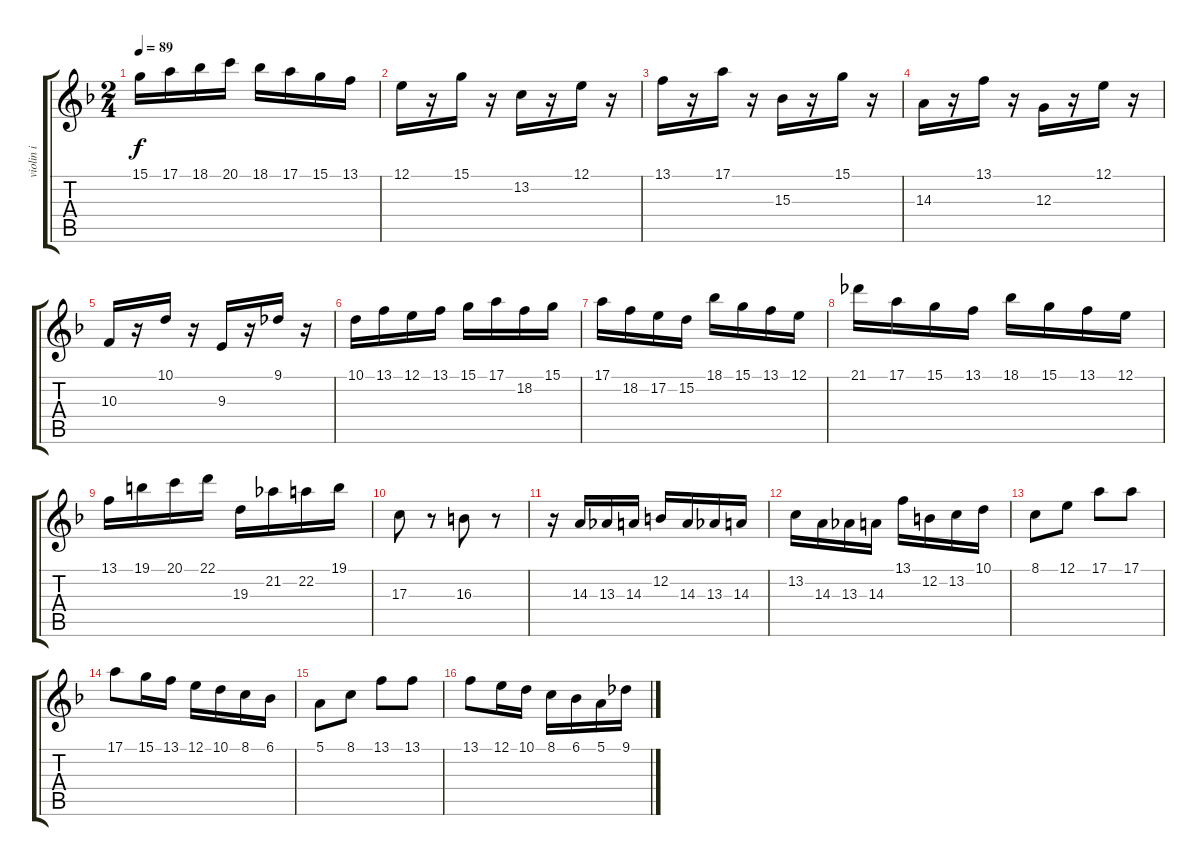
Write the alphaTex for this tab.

\track ("violin i" "violin i") {instrument stringensemble1}
\staff {score tabs}
\tuning (E4 B3 G3 D3 A2 E2) {hide}
\ts (2 4)
\tempo 89
\clef g2
\ks dminor
15.1.16{dy f} 17.1.16 18.1.16 20.1.16 18.1.16 17.1.16 15.1.16 13.1.16 |
12.1.16 r.16 15.1.16 r.16 13.2.16 r.16 12.1.16 r.16 |
13.1.16 r.16 17.1.16 r.16 15.3.16 r.16 15.1.16 r.16 |
14.3.16 r.16 13.1.16 r.16 12.3.16 r.16 12.1.16 r.16 |
10.3.16 r.16 10.1.16 r.16 9.3.16 r.16 9.1.16 r.16 |
10.1.16 13.1.16 12.1.16 13.1.16 15.1.16 17.1.16 18.2.16 15.1.16 |
17.1.16 18.2.16 17.2.16 15.2.16 18.1.16 15.1.16 13.1.16 12.1.16 |
21.1.16 17.1.16 15.1.16 13.1.16 18.1.16 15.1.16 13.1.16 12.1.16 |
13.1.16 19.1.16 20.1.16 22.1.16 19.3.16 21.2.16 22.2.16 19.1.16 |
17.3.8 r.8 16.3.8 r.8 |
r.16 14.3.16 13.3.16 14.3.16 12.2.16 14.3.16 13.3.16 14.3.16 |
13.2.16 14.3.16 13.3.16 14.3.16 13.1.16 12.2.16 13.2.16 10.1.16 |
8.1.8 12.1.8 17.1.8 17.1.8 |
17.1.8 15.1.16 13.1.16 12.1.16 10.1.16 8.1.16 6.1.16 |
5.1.8 8.1.8 13.1.8 13.1.8 |
13.1.8 12.1.16 10.1.16 8.1.16 6.1.16 5.1.16 9.1.16
